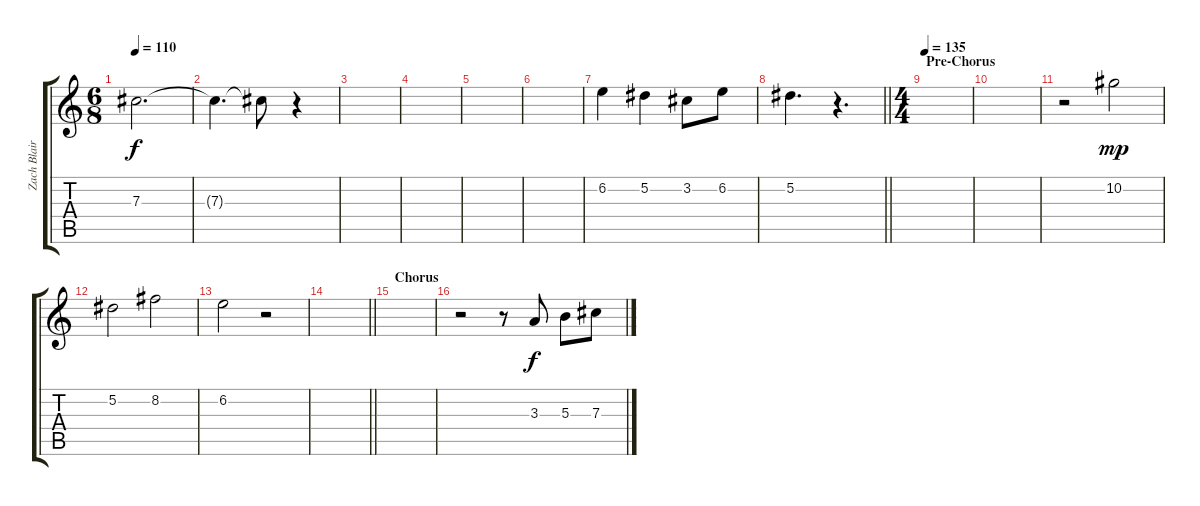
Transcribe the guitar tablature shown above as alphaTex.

\track ("Zach Blair - Vocals" "Zach Blair") {instrument distortionguitar}
\staff {score tabs}
\tuning (Eb4 Bb3 Gb3 Db3 Ab2 Eb2) {hide}
\ts (6 8)
\tempo 110
\clef g2
\ks c
7.3.2{d dy f} |
7.3{t}.4{d} 7.3{t}.8 r.4 |
|
|
|
|
6.2.4 5.2.4 3.2.8 6.2.8 |
\barLineRight lightlight
5.2.4{d} r.4{d} |
\ts (4 4)
\section ("" "Pre-Chorus")
\tempo 135
|
|
r.2 10.2.2{dy mp} |
5.2.2 8.2.2 |
6.2.2 r.2 |
\barLineRight lightlight
|
\section ("" "Chorus")
|
r.2 r.8 3.3.8{dy f} 5.3.8 7.3.8
